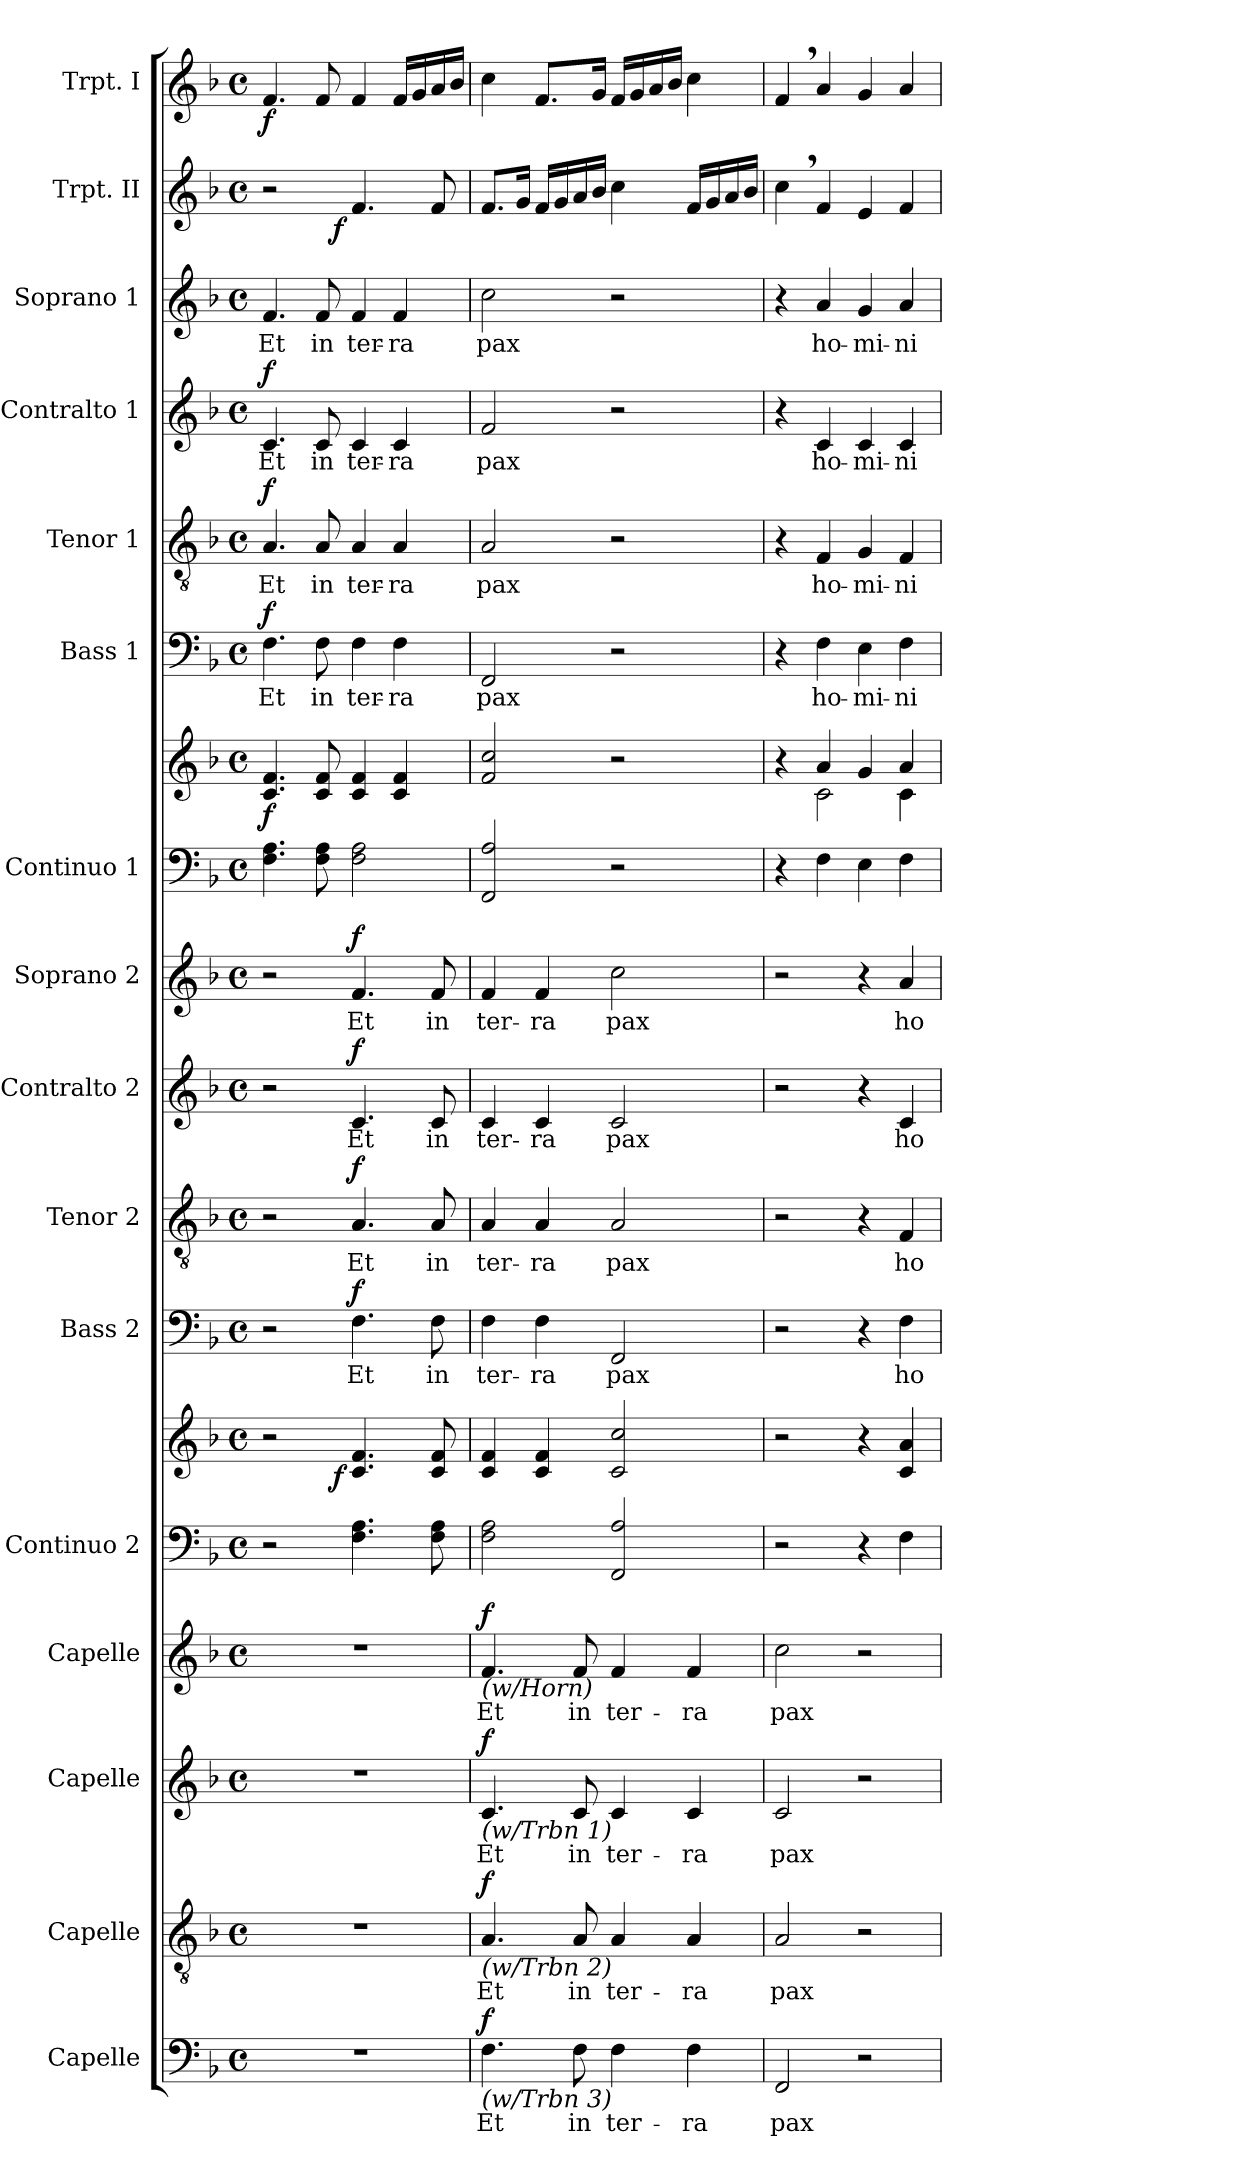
**kern	**text	**dynam	**kern	**text	**dynam	**kern	**text	**dynam	**kern	**text	**dynam	**kern	**kern	**dynam	**kern	**text	**dynam	**kern	**text	**dynam	**kern	**text	**dynam	**kern	**text	**dynam	**kern	**kern	**dynam	**kern	**text	**dynam	**kern	**text	**dynam	**kern	**text	**dynam	**kern	**text	**kern	**dynam	**kern	**dynam
*part16	*part16	*part16	*part15	*part15	*part15	*part14	*part14	*part14	*part13	*part13	*part13	*part12	*part12	*part12	*part11	*part11	*part11	*part10	*part10	*part10	*part9	*part9	*part9	*part8	*part8	*part8	*part7	*part7	*part7	*part6	*part6	*part6	*part5	*part5	*part5	*part4	*part4	*part4	*part3	*part3	*part2	*part2	*part1	*part1
*staff18	*staff18	*staff18	*staff17	*staff17	*staff17	*staff16	*staff16	*staff16	*staff15	*staff15	*staff15	*staff14	*staff13	*staff13/14	*staff12	*staff12	*staff12	*staff11	*staff11	*staff11	*staff10	*staff10	*staff10	*staff9	*staff9	*staff9	*staff8	*staff7	*staff7/8	*staff6	*staff6	*staff6	*staff5	*staff5	*staff5	*staff4	*staff4	*staff4	*staff3	*staff3	*staff2	*staff2	*staff1	*staff1
*I"Capelle	*	*	*I"Capelle	*	*	*I"Capelle	*	*	*I"Capelle	*	*	*I"Continuo 2	*	*	*I"Bass 2	*	*	*I"Tenor 2	*	*	*I"Contralto 2	*	*	*I"Soprano 2	*	*	*I"Continuo 1	*	*	*I"Bass 1	*	*	*I"Tenor 1	*	*	*I"Contralto 1	*	*	*I"Soprano 1	*	*I"Trpt. II	*	*I"Trpt. I	*
*	*	*	*I'Capelle	*	*	*I'Capelle	*	*	*I'Capelle	*	*	*I'Cont. 2	*	*	*I'B 3	*	*	*I'T 2	*	*	*I'CA 2	*	*	*I'Sop.2	*	*	*	*	*	*I'B 1	*	*	*I'T 1	*	*	*I'CAlt. 1	*	*	*I'Sop. 1	*	*I'Trpt. II	*	*I'Trpt. I	*
*clefF4	*	*	*clefGv2	*	*	*clefG2	*	*	*clefG2	*	*	*clefF4	*clefG2	*	*clefF4	*	*	*clefGv2	*	*	*clefG2	*	*	*clefG2	*	*	*clefF4	*clefG2	*	*clefF4	*	*	*clefGv2	*	*	*clefG2	*	*	*clefG2	*	*clefG2	*	*clefG2	*
*k[b-]	*	*	*k[b-]	*	*	*k[b-]	*	*	*k[b-]	*	*	*k[b-]	*k[b-]	*	*k[b-]	*	*	*k[b-]	*	*	*k[b-]	*	*	*k[b-]	*	*	*k[b-]	*k[b-]	*	*k[b-]	*	*	*k[b-]	*	*	*k[b-]	*	*	*k[b-]	*	*k[b-]	*	*k[b-]	*
*F:	*	*	*F:	*	*	*F:	*	*	*F:	*	*	*F:	*F:	*	*F:	*	*	*F:	*	*	*F:	*	*	*F:	*	*	*F:	*F:	*	*F:	*	*	*F:	*	*	*F:	*	*	*F:	*	*F:	*	*F:	*
*M4/4	*	*	*M4/4	*	*	*M4/4	*	*	*M4/4	*	*	*M4/4	*M4/4	*	*M4/4	*	*	*M4/4	*	*	*M4/4	*	*	*M4/4	*	*	*M4/4	*M4/4	*	*M4/4	*	*	*M4/4	*	*	*M4/4	*	*	*M4/4	*	*M4/4	*	*M4/4	*
*met(c)	*	*	*met(c)	*	*	*met(c)	*	*	*met(c)	*	*	*met(c)	*met(c)	*	*met(c)	*	*	*met(c)	*	*	*met(c)	*	*	*met(c)	*	*	*met(c)	*met(c)	*	*met(c)	*	*	*met(c)	*	*	*met(c)	*	*	*met(c)	*	*met(c)	*	*met(c)	*
=1	=1	=1	=1	=1	=1	=1	=1	=1	=1	=1	=1	=1	=1	=1	=1	=1	=1	=1	=1	=1	=1	=1	=1	=1	=1	=1	=1	=1	=1	=1	=1	=1	=1	=1	=1	=1	=1	=1	=1	=1	=1	=1	=1	=1
!	!	!	!	!	!	!	!	!	!	!	!	!	!	!	!	!	!	!	!	!	!	!	!	!	!	!	!	!	!LO:DY:b	!	!	!LO:DY:a	!	!	!LO:DY:a	!	!	!LO:DY:a	!	!	!	!	!	!LO:DY:b
*	*	*	*	*	*	*	*	*	*	*	*	*	*^	*	*	*	*	*	*	*	*	*	*	*	*	*	*	*	*	*	*	*	*	*	*	*	*	*	*	*	*^	*	*	*
1r	.	.	1r	.	.	1r	.	.	1r	.	.	2r	2r	4..ryy	.	2r	.	.	2r	.	.	2r	.	.	2r	.	.	4.F\ 4.A\	4.c/ 4.f/	f	4.F\	Et	f	4.A/	Et	f	4.c/	Et	f	4.f/	Et	2r	4..ryy	.	4.f/	f
.	.	.	.	.	.	.	.	.	.	.	.	.	.	.	.	.	.	.	.	.	.	.	.	.	.	.	.	8F\ 8A\	8c/ 8f/	.	8F\	in	.	8A/	in	.	8c/	in	.	8f/	in	.	.	.	8f/	.
!	!	!	!	!	!	!	!	!	!	!	!	!	!	!	!LO:DY:b	!	!	!	!	!	!	!	!	!	!	!	!	!	!	!	!	!	!	!	!	!	!	!	!	!	!	!	!	!LO:DY:b	!	!
.	.	.	.	.	.	.	.	.	.	.	.	.	.	2ryy	f	.	.	.	.	.	.	.	.	.	.	.	.	.	.	.	.	.	.	.	.	.	.	.	.	.	.	.	2ryy	f	.	.
!	!	!	!	!	!	!	!	!	!	!	!	!	!	!	!	!	!	!LO:DY:a	!	!	!LO:DY:a	!	!	!LO:DY:a	!	!	!LO:DY:a	!	!	!	!	!	!	!	!	!	!	!	!	!	!	!	!	!	!	!
.	.	.	.	.	.	.	.	.	.	.	.	4.F\ 4.A\	4.c/ 4.f/	.	.	4.F\	Et	f	4.A/	Et	f	4.c/	Et	f	4.f/	Et	f	2F\ 2A\	4c/ 4f/	.	4F\	ter-	.	4A/	ter-	.	4c/	ter-	.	4f/	ter-	4.f/	.	.	4f/	.
.	.	.	.	.	.	.	.	.	.	.	.	.	.	.	.	.	.	.	.	.	.	.	.	.	.	.	.	.	4c/ 4f/	.	4F\	-ra	.	4A/	-ra	.	4c/	-ra	.	4f/	-ra	.	.	.	16f/LL	.
.	.	.	.	.	.	.	.	.	.	.	.	.	.	.	.	.	.	.	.	.	.	.	.	.	.	.	.	.	.	.	.	.	.	.	.	.	.	.	.	.	.	.	.	.	16g/	.
.	.	.	.	.	.	.	.	.	.	.	.	8F\ 8A\	8c/ 8f/	.	.	8F\	in	.	8A/	in	.	8c/	in	.	8f/	in	.	.	.	.	.	.	.	.	.	.	.	.	.	.	.	8f/	.	.	16a/	.
.	.	.	.	.	.	.	.	.	.	.	.	.	.	16ryy	.	.	.	.	.	.	.	.	.	.	.	.	.	.	.	.	.	.	.	.	.	.	.	.	.	.	.	.	16ryy	.	16b-/JJ	.
=2	=2	=2	=2	=2	=2	=2	=2	=2	=2	=2	=2	=2	=2	=2	=2	=2	=2	=2	=2	=2	=2	=2	=2	=2	=2	=2	=2	=2	=2	=2	=2	=2	=2	=2	=2	=2	=2	=2	=2	=2	=2	=2	=2	=2	=2	=2
!	!	!	!	!	!	!	!	!	!LO:TX:b:i:t=(w/Horn)	!	!	!	!	!	!	!	!	!	!	!	!	!	!	!	!	!	!	!	!	!	!	!	!	!	!	!	!	!	!	!	!	!	!	!	!	!
!	!	!	!	!	!	!LO:TX:b:i:t=(w/Trbn 1)	!	!	!	!	!	!	!	!	!	!	!	!	!	!	!	!	!	!	!	!	!	!	!	!	!	!	!	!	!	!	!	!	!	!	!	!	!	!	!	!
!	!	!	!LO:TX:b:i:t=(w/Trbn 2)	!	!	!	!	!	!	!	!	!	!	!	!	!	!	!	!	!	!	!	!	!	!	!	!	!	!	!	!	!	!	!	!	!	!	!	!	!	!	!	!	!	!	!
!LO:TX:b:i:t=(w/Trbn 3)	!	!	!	!	!	!	!	!	!	!	!	!	!	!	!	!	!	!	!	!	!	!	!	!	!	!	!	!	!	!	!	!	!	!	!	!	!	!	!	!	!	!	!	!	!	!
!	!	!LO:DY:a	!	!	!LO:DY:a	!	!	!LO:DY:a	!	!	!LO:DY:a	!	!	!	!	!	!	!	!	!	!	!	!	!	!	!	!	!	!	!	!	!	!	!	!	!	!	!	!	!	!	!	!	!	!	!
*	*	*	*	*	*	*	*	*	*	*	*	*	*v	*v	*	*	*	*	*	*	*	*	*	*	*	*	*	*	*	*	*	*	*	*	*	*	*	*	*	*	*	*v	*v	*	*	*
4.F\	Et	f	4.A/	Et	f	4.c/	Et	f	4.f/	Et	f	2F\ 2A\	4c/ 4f/	.	4F\	ter-	.	4A/	ter-	.	4c/	ter-	.	4f/	ter-	.	2FF/ 2A/	2f/ 2cc/	.	2FF/	pax	.	2A/	pax	.	2f/	pax	.	2cc\	pax	8.f/L	.	4cc\	.
.	.	.	.	.	.	.	.	.	.	.	.	.	.	.	.	.	.	.	.	.	.	.	.	.	.	.	.	.	.	.	.	.	.	.	.	.	.	.	.	.	16g/Jk	.	.	.
.	.	.	.	.	.	.	.	.	.	.	.	.	4c/ 4f/	.	4F\	-ra	.	4A/	-ra	.	4c/	-ra	.	4f/	-ra	.	.	.	.	.	.	.	.	.	.	.	.	.	.	.	16f/LL	.	8.f/L	.
.	.	.	.	.	.	.	.	.	.	.	.	.	.	.	.	.	.	.	.	.	.	.	.	.	.	.	.	.	.	.	.	.	.	.	.	.	.	.	.	.	16g/	.	.	.
8F\	in	.	8A/	in	.	8c/	in	.	8f/	in	.	.	.	.	.	.	.	.	.	.	.	.	.	.	.	.	.	.	.	.	.	.	.	.	.	.	.	.	.	.	16a/	.	.	.
.	.	.	.	.	.	.	.	.	.	.	.	.	.	.	.	.	.	.	.	.	.	.	.	.	.	.	.	.	.	.	.	.	.	.	.	.	.	.	.	.	16b-/JJ	.	16g/Jk	.
4F\	ter-	.	4A/	ter-	.	4c/	ter-	.	4f/	ter-	.	2FF/ 2A/	2c/ 2cc/	.	2FF/	pax	.	2A/	pax	.	2c/	pax	.	2cc\	pax	.	2r	2r	.	2r	.	.	2r	.	.	2r	.	.	2r	.	4cc\	.	16f/LL	.
.	.	.	.	.	.	.	.	.	.	.	.	.	.	.	.	.	.	.	.	.	.	.	.	.	.	.	.	.	.	.	.	.	.	.	.	.	.	.	.	.	.	.	16g/	.
.	.	.	.	.	.	.	.	.	.	.	.	.	.	.	.	.	.	.	.	.	.	.	.	.	.	.	.	.	.	.	.	.	.	.	.	.	.	.	.	.	.	.	16a/	.
.	.	.	.	.	.	.	.	.	.	.	.	.	.	.	.	.	.	.	.	.	.	.	.	.	.	.	.	.	.	.	.	.	.	.	.	.	.	.	.	.	.	.	16b-/JJ	.
4F\	-ra	.	4A/	-ra	.	4c/	-ra	.	4f/	-ra	.	.	.	.	.	.	.	.	.	.	.	.	.	.	.	.	.	.	.	.	.	.	.	.	.	.	.	.	.	.	16f/LL	.	4cc\	.
.	.	.	.	.	.	.	.	.	.	.	.	.	.	.	.	.	.	.	.	.	.	.	.	.	.	.	.	.	.	.	.	.	.	.	.	.	.	.	.	.	16g/	.	.	.
.	.	.	.	.	.	.	.	.	.	.	.	.	.	.	.	.	.	.	.	.	.	.	.	.	.	.	.	.	.	.	.	.	.	.	.	.	.	.	.	.	16a/	.	.	.
.	.	.	.	.	.	.	.	.	.	.	.	.	.	.	.	.	.	.	.	.	.	.	.	.	.	.	.	.	.	.	.	.	.	.	.	.	.	.	.	.	16b-/JJ	.	.	.
=3	=3	=3	=3	=3	=3	=3	=3	=3	=3	=3	=3	=3	=3	=3	=3	=3	=3	=3	=3	=3	=3	=3	=3	=3	=3	=3	=3	=3	=3	=3	=3	=3	=3	=3	=3	=3	=3	=3	=3	=3	=3	=3	=3	=3
*	*	*	*	*	*	*	*	*	*	*	*	*	*	*	*	*	*	*	*	*	*	*	*	*	*	*	*	*^	*	*	*	*	*	*	*	*	*	*	*	*	*	*	*	*
2FF/	pax	.	2A/	pax	.	2c/	pax	.	2cc\	pax	.	2r	2r	.	2r	.	.	2r	.	.	2r	.	.	2r	.	.	4r	4r	4ryy	.	4r	.	.	4r	.	.	4r	.	.	4r	.	4cc,>\	.	4f,>/	.
.	.	.	.	.	.	.	.	.	.	.	.	.	.	.	.	.	.	.	.	.	.	.	.	.	.	.	4F\	4a/	2c\	.	4F\	ho-	.	4F/	ho-	.	4c/	ho-	.	4a/	ho-	4f/	.	4a/	.
2r	.	.	2r	.	.	2r	.	.	2r	.	.	4r	4r	.	4r	.	.	4r	.	.	4r	.	.	4r	.	.	4E\	4g/	.	.	4E\	-mi-	.	4G/	-mi-	.	4c/	-mi-	.	4g/	-mi-	4e/	.	4g/	.
.	.	.	.	.	.	.	.	.	.	.	.	4F\	4c/ 4a/	.	4F\	ho-	.	4F/	ho-	.	4c/	ho-	.	4a/	ho-	.	4F\	4a/	4c\	.	4F\	-ni-	.	4F/	-ni-	.	4c/	-ni-	.	4a/	-ni-	4f/	.	4a/	.
*	*	*	*	*	*	*	*	*	*	*	*	*	*	*	*	*	*	*	*	*	*	*	*	*	*	*	*	*v	*v	*	*	*	*	*	*	*	*	*	*	*	*	*	*	*	*
=	=	=	=	=	=	=	=	=	=	=	=	=	=	=	=	=	=	=	=	=	=	=	=	=	=	=	=	=	=	=	=	=	=	=	=	=	=	=	=	=	=	=	=	=
*-	*-	*-	*-	*-	*-	*-	*-	*-	*-	*-	*-	*-	*-	*-	*-	*-	*-	*-	*-	*-	*-	*-	*-	*-	*-	*-	*-	*-	*-	*-	*-	*-	*-	*-	*-	*-	*-	*-	*-	*-	*-	*-	*-	*-
